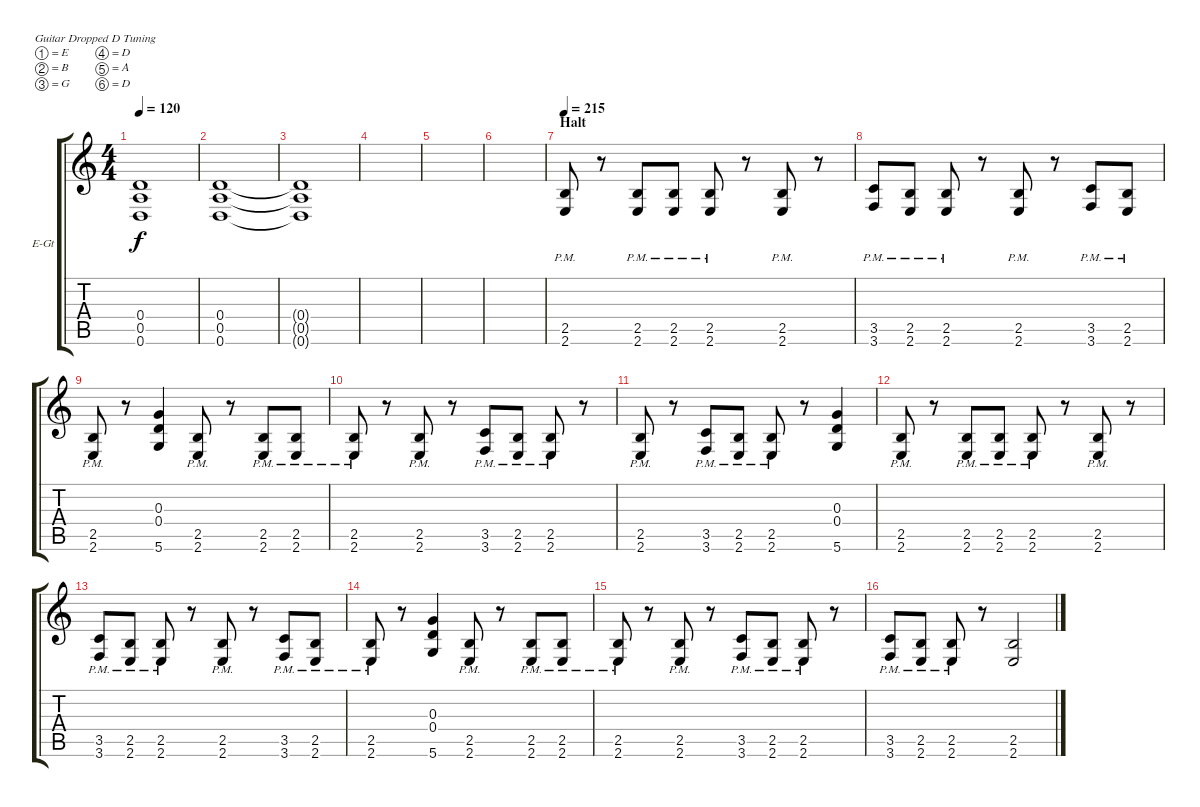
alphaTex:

\bracketExtendMode groupsimilarinstruments
\firstSystemTrackNameOrientation horizontal
\otherSystemsTrackNameOrientation horizontal
\track ("Distortion-guitar (Paul)" "E-Gt") {instrument distortionguitar}
\staff {score tabs}
\tuning (E4 B3 G3 D3 A2 D2)
\ts (4 4)
\tempo 120
\clef g2
\ks c
(0.4{t} 0.5{t} 0.6{t}).1{dy f} |
(0.4 0.5 0.6).1 |
(0.4{t} 0.5{t} 0.6{t}).1 |
|
|
|
\section ("" "Halt")
\tempo 215
(2.5{pm} 2.6{pm}).8 r.8 (2.5{pm} 2.6{pm}).8 (2.5{pm} 2.6{pm}).8 (2.5{pm} 2.6{pm}).8 r.8 (2.5{pm} 2.6{pm}).8 r.8 |
(3.5{pm} 3.6{pm}).8 (2.5{pm} 2.6{pm}).8 (2.5{pm} 2.6{pm}).8 r.8 (2.5{pm} 2.6{pm}).8 r.8 (3.5{pm} 3.6{pm}).8 (2.5{pm} 2.6{pm}).8 |
(2.5{pm} 2.6{pm}).8 r.8 (0.3 0.4 5.6).4 (2.5{pm} 2.6{pm}).8 r.8 (2.5{pm} 2.6{pm}).8 (2.5{pm} 2.6{pm}).8 |
(2.5{pm} 2.6{pm}).8 r.8 (2.5{pm} 2.6{pm}).8 r.8 (3.5{pm} 3.6{pm}).8 (2.5{pm} 2.6{pm}).8 (2.5{pm} 2.6{pm}).8 r.8 |
(2.5{pm} 2.6{pm}).8 r.8 (3.5{pm} 3.6{pm}).8 (2.5{pm} 2.6{pm}).8 (2.5{pm} 2.6{pm}).8 r.8 (0.3 0.4 5.6).4 |
(2.5{pm} 2.6{pm}).8 r.8 (2.5{pm} 2.6{pm}).8 (2.5{pm} 2.6{pm}).8 (2.5{pm} 2.6{pm}).8 r.8 (2.5{pm} 2.6{pm}).8 r.8 |
(3.5{pm} 3.6{pm}).8 (2.5{pm} 2.6{pm}).8 (2.5{pm} 2.6{pm}).8 r.8 (2.5{pm} 2.6{pm}).8 r.8 (3.5{pm} 3.6{pm}).8 (2.5{pm} 2.6{pm}).8 |
(2.5{pm} 2.6{pm}).8 r.8 (0.3 0.4 5.6).4 (2.5{pm} 2.6{pm}).8 r.8 (2.5{pm} 2.6{pm}).8 (2.5{pm} 2.6{pm}).8 |
(2.5{pm} 2.6{pm}).8 r.8 (2.5{pm} 2.6{pm}).8 r.8 (3.5{pm} 3.6{pm}).8 (2.5{pm} 2.6{pm}).8 (2.5{pm} 2.6{pm}).8 r.8 |
(3.5{pm} 3.6{pm}).8 (2.5{pm} 2.6{pm}).8 (2.5{pm} 2.6{pm}).8 r.8 (2.5 2.6).2
